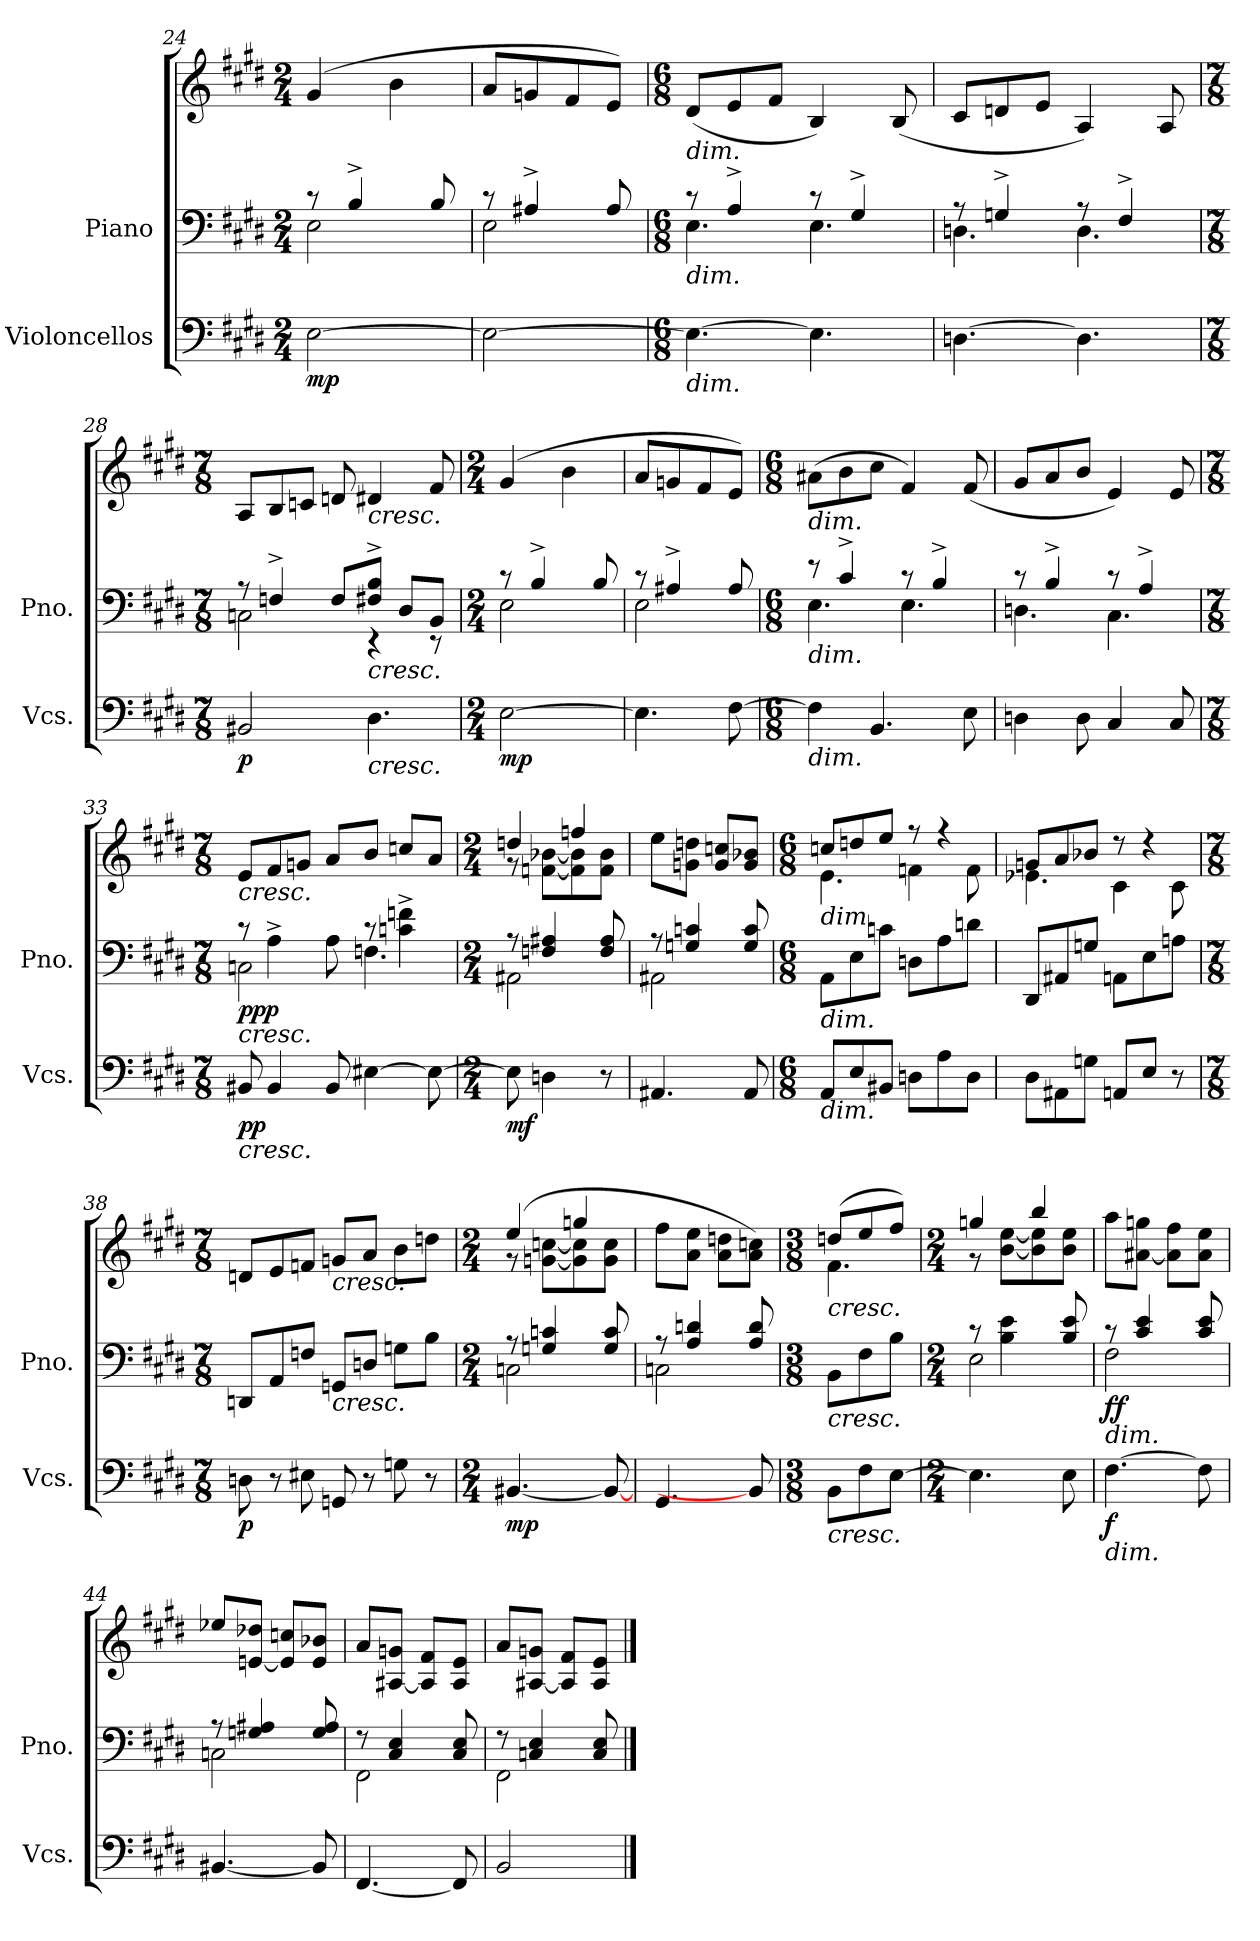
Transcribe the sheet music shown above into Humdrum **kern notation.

**kern	**dynam	**kern	**kern	**dynam
*part2	*part2	*part1	*part1	*part1
*staff3	*staff3	*staff2	*staff1	*staff1/2
*I"Violoncellos	*	*I"Piano	*	*
*I'Vcs.	*	*I'Pno.	*	*
!!LO:LB:g=z
*clefF4	*	*clefF4	*clefG2	*
*k[f#c#g#d#]	*	*k[f#c#g#d#]	*k[f#c#g#d#]	*
*M2/4	*	*M2/4	*M2/4	*
=24	=24	=24	=24	=24
*	*	*^	*	*
!	!LO:DY:b	!	!	!	!LO:DY:b=2
!	!	!	!	!	!LO:DY:n=1:b
[2E\	mp	8r	2E\	(>4g#/	mp mf
.	.	4B^/	.	.	.
.	.	.	.	4b\	.
.	.	8B/	.	.	.
=25	=25	=25	=25	=25	=25
2E\_	.	8r	2E\	8a/L	.
.	.	4A#X^/	.	8gn/	.
.	.	.	.	8f#/	.
.	.	8A#/	.	8e/J)	.
=26	=26	=26	=26	=26	=26
*M6/8	*	*M6/8	*	*M6/8	*
!	!	!	!	!LO:TX:b:i:t=dim.	!
!	!	!LO:TX:b:i:t=dim.	!	!	!
!LO:TX:b:i:t=dim.	!	!	!	!	!
4.E\_	.	8r	4.E\	(<8d#/L	.
.	.	4A^/	.	8e/	.
.	.	.	.	8f#/J	.
4.E\]	.	8r	4.E\	4B/)	.
.	.	4G#^/	.	.	.
.	.	.	.	(<8B/	.
=27	=27	=27	=27	=27	=27
[4.Dn\	.	8r	4.Dn\	8c#/L	.
.	.	4Gn^/	.	8dn/	.
.	.	.	.	8e/J	.
4.D\]	.	8r	4.D\	4A/)	.
.	.	4F#^/	.	.	.
.	.	.	.	8A/	.
=28	=28	=28	=28	=28	=28
*M7/8	*	*M7/8	*	*M7/8	*
!	!LO:DY:b	!	!	!	!LO:DY:b=2
!	!	!	!	!	!LO:DY:n=1:b
2BB#X/	p	8r	2Cn\	8A/L	p mp
.	.	4Fn^/	.	8B/	.
.	.	.	.	8cn/J	.
.	.	8F/L	.	8dn/	.
!	!	!	!	!LO:TX:b:i:t=cresc.	!
!	!	!LO:TX:b:i:t=cresc.	!	!	!
!LO:TX:b:i:t=cresc.	!	!	!	!	!
4.D#\	.	8F#X/^ 8B/^J	4r	4d#X/	.
.	.	8D#/L	.	.	.
.	.	8BB/J	8r	8f#/	.
!!LO:LB:g=z
=29	=29	=29	=29	=29	=29
*M2/4	*	*M2/4	*	*M2/4	*
!	!LO:DY:b	!	!	!	!LO:DY:b=2
!	!	!	!	!	!LO:DY:n=1:b
[2E\	mp	8r	2E\	(>4g#/	mp mf
.	.	4B^/	.	.	.
.	.	.	.	4b\	.
.	.	8B/	.	.	.
=30	=30	=30	=30	=30	=30
4.E\]	.	8r	2E\	8a/L	.
.	.	4A#X^/	.	8gn/	.
.	.	.	.	8f#/	.
[8F#\	.	8A#/	.	8e/J)	.
=31	=31	=31	=31	=31	=31
*M6/8	*	*M6/8	*	*M6/8	*
!	!	!	!	!LO:TX:b:i:t=dim.	!
!	!	!LO:TX:b:i:t=dim.	!	!	!
!LO:TX:b:i:t=dim.	!	!	!	!	!
4F#\]	.	8r	4.E\	(>8a#X\L	.
.	.	4c#^/	.	8b\	.
4.BB/	.	.	.	8cc#\J	.
.	.	8r	4.E\	4f#/)	.
.	.	4B^/	.	.	.
8E\	.	.	.	(<8f#/	.
=32	=32	=32	=32	=32	=32
4Dn\	.	8r	4.Dn\	8g#/L	.
.	.	4B^/	.	8a/	.
8D\	.	.	.	8b/J	.
4C#/	.	8r	4.C#\	4e/)	.
.	.	4A^/	.	.	.
8C#/	.	.	.	8e/	.
!!LO:LB:g=z
=33	=33	=33	=33	=33	=33
*M7/8	*	*M7/8	*	*M7/8	*
!	!	!	!	!LO:TX:b:i:t=cresc.	!
!	!	!LO:TX:b:i:t=cresc.	!	!	!
!LO:TX:b:i:t=cresc.	!	!	!	!	!
!	!LO:DY:b	!	!	!	!LO:DY:b=2
!	!	!	!	!	!LO:DY:n=1:b
8BB#X/	pp	8r	2Cn\	8e/L	pp p
4BB#/	.	4A^\	.	8f#/	.
.	.	.	.	8gn/J	.
8BB#/	.	8A\	.	8a/L	.
[4E#X\	.	8r	4.Fn\	8b/J	.
.	.	4cn\^ 4fn\^	.	8ccn/L	.
8E#\_	.	.	.	8a/J	.
=34	=34	=34	=34	=34	=34
*M2/4	*	*M2/4	*	*M2/4	*
*	*	*	*	*^	*
!	!LO:DY:b	!	!	!	!	!LO:DY:b=2
!	!	!	!	!	!	!LO:DY:n=1:b
8E#\]	mf	8r	2AA#X\	4ddn/	8r	mf f
4Dn\	.	4Fn/ 4A#X/	.	.	[8fn\ [8b-X\L	.
.	.	.	.	4ffn/	8f\] 8b-\]	.
8r	.	8F/ 8A#/	.	.	8f\ 8b-\J	.
*	*	*	*	*v	*v	*
=35	=35	=35	=35	=35	=35
4.AA#X/	.	8r	2AA#X\	8ee\L	.
.	.	4Gn/ 4cn/	.	8gn\ 8ddn\J	.
.	.	.	.	8g/ 8ccn/L	.
8AA#/	.	8G/ 8c/	.	8g/ 8b-X/J	.
*	*	*v	*v	*	*
=36	=36	=36	=36	=36
*M6/8	*	*M6/8	*M6/8	*
*	*	*	*^	*
!	!	!	!LO:TX:b:i:t=dim.	!	!
!	!	!LO:TX:b:i:t=dim.	!	!	!
!LO:TX:b:i:t=dim.	!	!	!	!	!
8AA/L	.	8AA\L	8ccn/L	4.e\	.
8E/	.	8E\	8ddn/	.	.
8BB#X/J	.	8cn\J	8ee/J	.	.
8Dn\L	.	8Dn\L	8r	4fn\	.
8A\	.	8A\	4r	.	.
8D\J	.	8dn\J	.	8f\	.
!!LO:LB:g=z	!!
=37	=37	=37	=37	=37	=37
8D#\L	.	8DD#/L	8gn/L	4.e-X\	.
8AA#X\	.	8AA#X/	8a/	.	.
8Gn\J	.	8Gn/J	8b-X/J	.	.
8AAn/L	.	8AAn\L	8r	4c#\	.
8E/J	.	8E\	4r	.	.
8r	.	8An\J	.	8c#\	.
*	*	*	*v	*v	*
=38	=38	=38	=38	=38
*M7/8	*	*M7/8	*M7/8	*
*	*	*	*^	*
!	!LO:DY:b	!	!	!	!LO:DY:b=2
!	!	!	!	!	!LO:DY:n=1:b
*	*	*	*v	*v	*
8Dn\	p	8DDn/L	8dn/L	p mp
8r	.	8AA/	8e/	.
8E#X\	.	8Fn/J	8fn/J	.
!	!	!	!LO:TX:b:i:t=cresc.	!
!	!	!LO:TX:b:i:t=cresc.	!	!
8GGn/	.	8GGn/L	8gn/L	.
8r	.	8Dn/J	8a/J	.
8Gn\	.	8Gn\L	8b\L	.
8r	.	8B\J	8ddn\J	.
=39	=39	=39	=39	=39
*M2/4	*	*M2/4	*M2/4	*
*	*	*^	*^	*
!	!LO:DY:b	!	!	!	!	!LO:DY:b=2
!	!	!	!	!	!	!LO:DY:n=1:b
[4.BB#X/	mp	8r	2Cn\	(>4ee/	8r	mp mf
.	.	4Gn/ 4cn/	.	.	[8gn\ [8ccn\L	.
.	.	.	.	4ggn/	8g\] 8cc\]	.
8BB#/_	.	8G/ 8c/	.	.	8g\ 8cc\J	.
*	*	*	*	*v	*v	*
=40	=40	=40	=40	=40	=40
4.GG#/	.	8r	2Cn\	8ff#\L	.
.	.	4A/ 4dn/	.	8a\ 8ee\J	.
.	.	.	.	8a\ 8ddn\L	.
8BB#/]	.	8A/ 8d/	.	8a\ 8ccn\J)	.
*	*	*v	*v	*	*
!!LO:LB:g=z
=41	=41	=41	=41	=41
*M3/8	*	*M3/8	*M3/8	*
*	*	*	*^	*
!	!	!	!LO:TX:b:i:t=cresc.	!	!
!	!	!LO:TX:b:i:t=cresc.	!	!	!
!LO:TX:b:i:t=cresc.	!	!	!	!	!
8BB\L	.	8BB\L	(>8ddn/L	4.f#\	.
8F#\	.	8F#\	8ee/	.	.
[8E\J	.	8B\J	8ff#/J)	.	.
=42	=42	=42	=42	=42	=42
*M2/4	*	*M2/4	*M2/4	*	*
*	*	*^	*	*	*
4.E\]	.	8r	2E\	4ggn/	8r	.
.	.	4B\ 4e\	.	.	[8b\ [8ee\L	.
.	.	.	.	4bb/	8b\] 8ee\]	.
8E\	.	8B/ 8e/	.	.	8b\ 8ee\J	.
=43	=43	=43	=43	=43	=43	=43
!	!	!	!	!LO:TX:b:i:t=dim.	!	!
!	!	!LO:TX:b:i:t=dim.	!	!	!	!
!LO:TX:b:i:t=dim.	!	!	!	!	!	!
!	!LO:DY:b	!	!	!	!	!LO:DY:b=2
!	!	!	!	!	!	!LO:DY:n=1:b
*	*	*	*	*v	*v	*
[4.F#\	f	8r	2F#\	8aa\L	f f
.	.	4c#/ 4e/	.	[8a#X\ 8ggn\J	.
.	.	.	.	8a#\] 8ff#\L	.
8F#\]	.	8c#/ 8e/	.	8a#\ 8ee\J	.
=44	=44	=44	=44	=44	=44
[4.BB#X/	.	8r	2Cn\	8ee-X/L	.
.	.	4Gn/ 4A#X/	.	[8en/ 8dd-X/J	.
.	.	.	.	8e/] 8ccn/L	.
8BB#/]	.	8G/ 8A#/	.	8e/ 8b-X/J	.
=45	=45	=45	=45	=45	=45
[4.FF#/	.	8r	2FF#\	8a/L	.
.	.	4C#/ 4E/	.	[8A#X/ 8gn/J	.
.	.	.	.	8A#/] 8f#/L	.
8FF#/]	.	8C#/ 8E/	.	8A#/ 8e/J	.
=46	=46	=46	=46	=46	=46
2BB/	.	8r	2FF#\	8a/L	.
.	.	4Cn/ 4E/	.	[8A#X/ 8gn/J	.
.	.	.	.	8A#/] 8f#/L	.
.	.	8C/ 8E/	.	8A#/ 8e/J	.
*	*	*v	*v	*	*
==	==	==	==	==
*-	*-	*-	*-	*-
